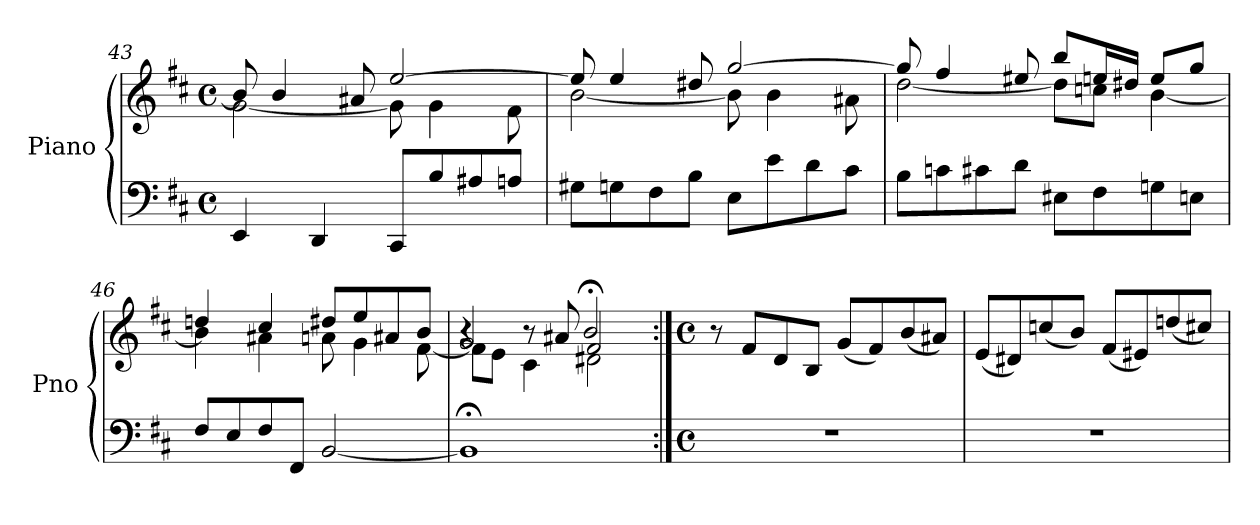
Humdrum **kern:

**kern	**kern
*part1	*part1
*staff2	*staff1
*I"Piano	*
*I'Pno	*
*clefF4	*clefG2
*k[f#c#]	*k[f#c#]
*M4/4	*M4/4
*met(c)	*met(c)
=43	=43
*	*^
4EE/	8b/]	[2g\
.	4b/	.
4DD/	.	.
.	8a#X/	.
8CC#/L	[2ee/	8g\]
8B/	.	4g\
8A#X/	.	.
8An/J	.	8f#\
!!LO:LB:g=z	!!
=44	=44	=44
8G#X\L	8ee/]	[2b\
8Gn\	4ee/	.
8F#\	.	.
8B\J	8dd#X/	.
8E\L	[2gg/	8b\]
8e\	.	4b\
8d\	.	.
8c#\J	.	8a#X\
=45	=45	=45
8B\L	8gg/]	[2dd\
8cn\	4ff#/	.
8c#X\	.	.
8d\J	8ee#X/	.
8E#X\L	8bb/L	8dd\L]
8F#\	16een/L	8ccn\J
.	16dd#X/JJ	.
8Gn\	8ee/L	[4b\
8En\J	8gg/J	.
=46	=46	=46
8F#/L	4ddn/	4b\]
8E/	.	.
8F#/	4cc#/	4a#X\
8FF#/J	.	.
[2BB/	8dd#X/L	8an\
.	8ee/	4g\
.	8a#X/	.
.	8b/J	[8f#\
=47	=47	=47
*	*	*^
1BB;<]	2g/	8f#\L]	4r
.	.	8e\J	.
.	.	4c#\	8r
.	.	.	8a#X/
.	2f#/	2d#X\	2b;</
*	*v	*v	*v
!!LO:PB:g=z
=48:|!	=48:|!
*M4/4	*M4/4
*met(c)	*met(c)
*	*^
*	*	*^
!	!LO:TX:a:B:t=Largo	!	!
!	!LO:TX:a:i:t=a 4 voci	!	!
*	*v	*v	*v
1r	8r
.	8f#/L
.	8d/
.	8B/J
.	(<8g/L
.	8f#/)
.	(<8b/
.	8a#X/J)
=49	=49
1r	(<8e/L
.	8d#X/)
.	(<8ccn/
.	8b/J)
.	(<8f#/L
.	8e#X/)
.	(<8ddn/
.	8cc#X/J)
=	=
*-	*-
